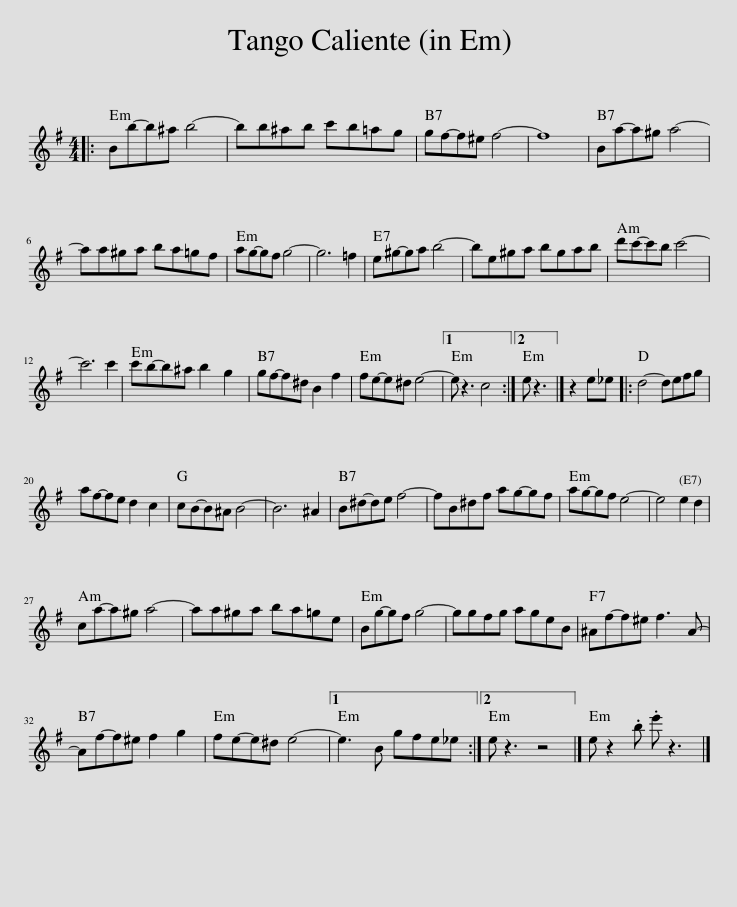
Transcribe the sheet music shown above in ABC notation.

X:1
L:1/8
M:4/4
I:linebreak $
K:Emin
V:1 treble
V:1
|: Bb-b^a b4- | bb^ab c'b=ag | gf-f^e f4- | f8 | Ba-a^g a4- |$ %5
 aa^ga ba=gf | ag-gf g4- | g6 =f2 | e^g-ga b4- | be^ga bgab | %10
 d'c'-c'b c'4- |$ c'6 c'2 | c'b-b^a b2 g2 | gf-f^d B2 f2 | fe-e^d e4- |1 %15
 e z3 c4 :|2 e z3 |] z2 e_e |: d4- defg |$ af-fe d2 c2 | %20
 cB-B^A B4- | B6 ^A2 | B^d-de f4- | fB^df ag-gf | ag-gf e4- | %25
 e4 e2 d2 |$ ca-a^g a4- | aa^ga ba=ge | Bg-gf g4- | ggfg ageB | %30
 ^Af-f^e f3 A- |$ Af-f^e f2 g2 | fe-e^d e4- |1 e3 B gfe_e :|2 e z3 z4 |] %35
 e z2 .b .e' z3 |] %36
